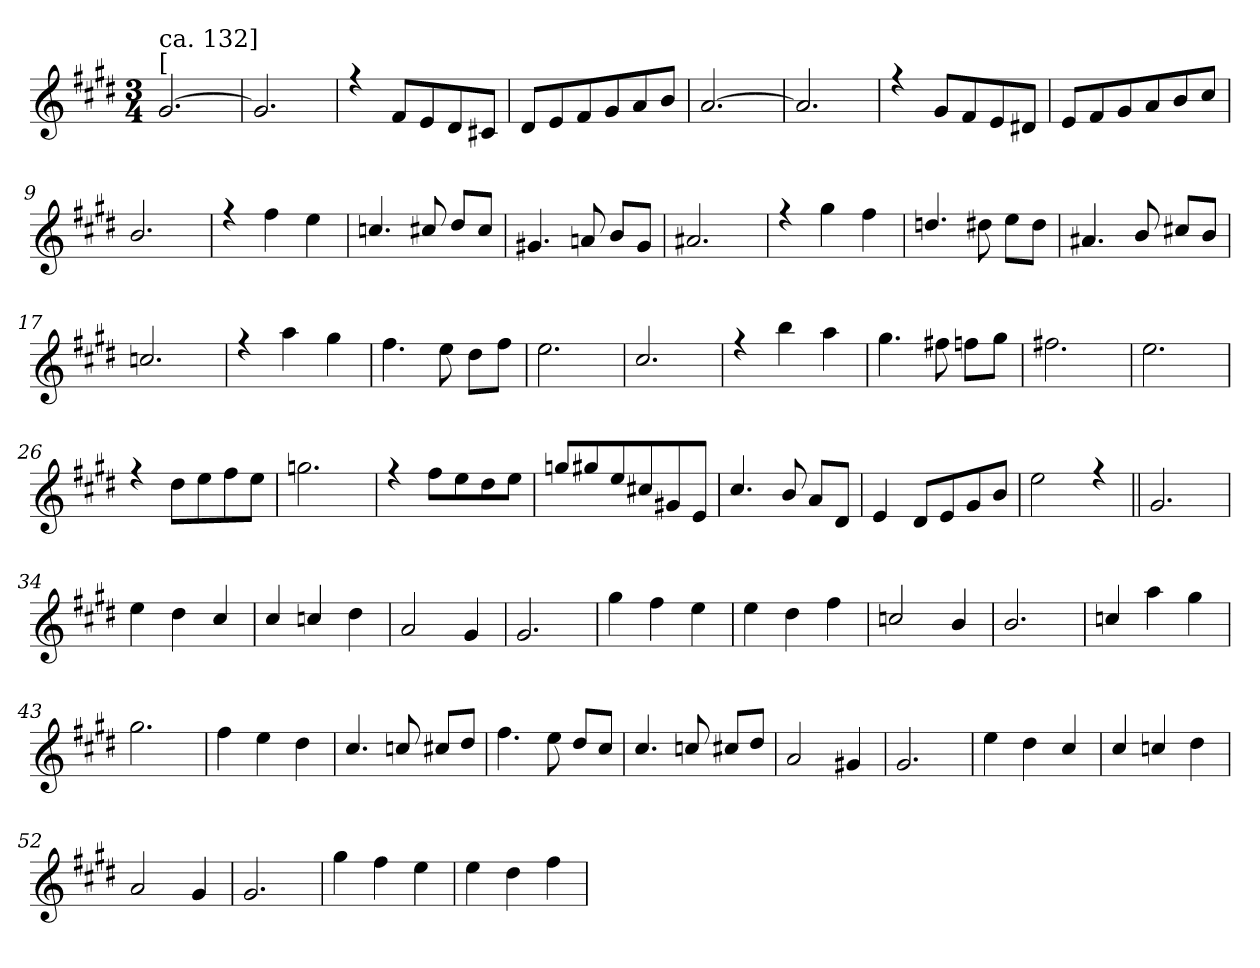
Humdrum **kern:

**kern
*part1
*staff1
*I'Cl
*clefG2
*ITrd1c2
*k[f#c#]
*D:
*M3/4
=1
*^
!LO:TX:a:t=[	!
!LO:TX:a:t=ca. 132]	!
[>2.f#/	2.ryy
=2	=2
2.f#/]	2.ryy
=3	=3
4rff	2.ryy
8e/L	.
8d/	.
8c#/	.
8Bn/J	.
=4	=4
8c#/L	2.ryy
8d/	.
8e/	.
8f#/	.
8g/	.
8a/J	.
=5	=5
[>2.g/	2.ryy
=6	=6
2.g/]	2.ryy
!!LO:LB:g=z	!!
=7	=7
4rff	2.ryy
8f#/L	.
8e/	.
8d/	.
8c#X/J	.
=8	=8
8d/L	2.ryy
8e/	.
8f#/	.
8g/	.
8a/	.
8b/J	.
=9	=9
2.a/	2.ryy
=10	=10
4rff	2.ryy
4ee\	.
4dd\	.
=11	=11
4.b-X/	2.ryy
8bn/	.
8cc#/L	.
8b/J	.
!!LO:LB:g=z	!!
=12	=12
4.f#X/	2.ryy
8gn/	.
8a/L	.
8f#/J	.
=13	=13
2.g#X/	2.ryy
=14	=14
4rff	2.ryy
4ff#\	.
4ee\	.
=15	=15
4.ccn/	2.ryy
8cc#X\	.
8dd\L	.
8cc#\J	.
=16	=16
4.g#X/	2.ryy
8a/	.
8bn/L	.
8a/J	.
!!LO:LB:g=z	!!
=17	=17
2.b-X/	2.ryy
=18	=18
4rff	2.ryy
4gg\	.
4ff#\	.
=19	=19
4.ee\	2.ryy
8dd\	.
8cc#\L	.
8ee\J	.
=20	=20
2.dd\	2.ryy
=21	=21
2.b/	2.ryy
=22	=22
4rff	2.ryy
4aa\	.
4gg\	.
!!LO:LB:g=z	!!
=23	=23
4.ff#\	2.ryy
8een\	.
8ee-X\L	.
8ff#\J	.
=24	=24
2.een\	2.ryy
=25	=25
2.dd\	2.ryy
=26	=26
4rff	2.ryy
8cc#\L	.
8dd\	.
8ee\	.
8dd\J	.
=27	=27
2.ffn\	2.ryy
=28	=28
4rff	2.ryy
8ee\L	.
8dd\	.
8cc#\	.
8dd\J	.
!!LO:LB:g=z	!!
=29	=29
8ffn/L	2.ryy
8ff#X/	.
8dd/	.
8bn/	.
8f#X/	.
8d/J	.
=30	=30
4.b/	2.ryy
8a/	.
8g/L	.
8c#/J	.
=31	=31
4d/	2.ryy
8c#/L	.
8d/	.
8f#/	.
8a/J	.
=32	=32
2dd\	2.ryy
4rff	.
=33||	=33||
2.f#/	2.ryy
=34	=34
4dd\	2.ryy
4cc#\	.
4b/	.
!!LO:LB:g=z	!!
=35	=35
4b/	2.ryy
4b-X/	.
4cc#\	.
=36	=36
2g/	2.ryy
4f#/	.
=37	=37
2.f#/	2.ryy
=38	=38
4ff#\	2.ryy
4ee\	.
4dd\	.
=39	=39
4dd\	2.ryy
4cc#\	.
4ee\	.
=40	=40
2b-X/	2.ryy
4a/	.
!!LO:LB:g=z	!!
=41	=41
2.a/	2.ryy
=42	=42
4b-X/	2.ryy
4gg\	.
4ff#\	.
=43	=43
2.ff#\	2.ryy
=44	=44
4ee\	2.ryy
4dd\	.
4cc#\	.
=45	=45
4.b/	2.ryy
8b-X/	.
8bn/L	.
8cc#/J	.
=46	=46
4.ee\	2.ryy
8dd\	.
8cc#/L	.
8b/J	.
!!LO:LB:g=z	!!
=47	=47
4.b/	2.ryy
8b-X/	.
8bn/L	.
8cc#/J	.
=48	=48
2g/	2.ryy
4f#X/	.
=49	=49
2.f#/	2.ryy
=50	=50
4dd\	2.ryy
4cc#\	.
4b/	.
=51	=51
4b/	2.ryy
4b-X/	.
4cc#\	.
=52	=52
2g/	2.ryy
4f#/	.
!!LO:LB:g=z	!!
=53	=53
2.f#/	2.ryy
=54	=54
4ff#\	2.ryy
4ee\	.
4dd\	.
=55	=55
4dd\	2.ryy
4cc#\	.
4ee\	.
*v	*v
=
*-
